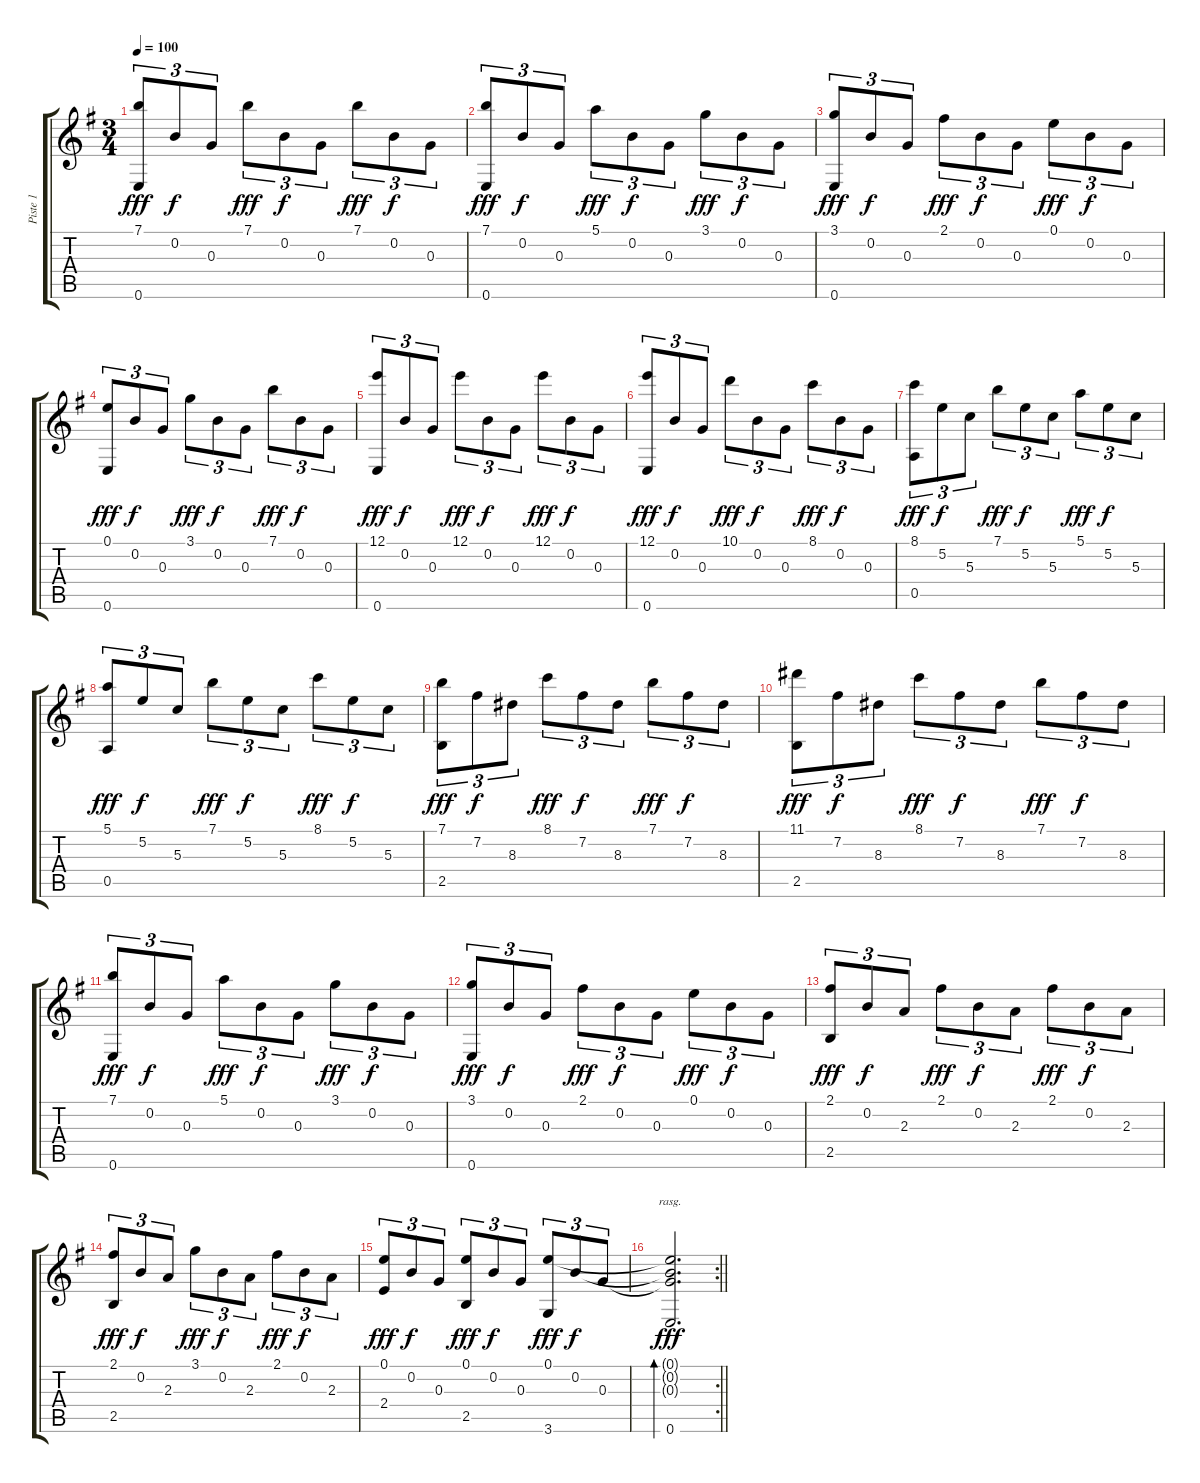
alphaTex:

\track ("Piste 1" "Piste 1") {instrument acousticguitarnylon}
\staff {score tabs}
\tuning (E4 B3 G3 D3 A2 E2) {hide}
\ts (3 4)
\tempo 100
\clef g2
\ks eminor
(7.1 0.6).8{tu (3 2) dy fff instrument acousticguitarnylon} 0.2.8{tu (3 2) dy f} 0.3.8{tu (3 2)} 7.1.8{tu (3 2) dy fff} 0.2.8{tu (3 2) dy f} 0.3.8{tu (3 2)} 7.1.8{tu (3 2) dy fff} 0.2.8{tu (3 2) dy f} 0.3.8{tu (3 2)} |
(7.1 0.6).8{tu (3 2) dy fff} 0.2.8{tu (3 2) dy f} 0.3.8{tu (3 2)} 5.1.8{tu (3 2) dy fff} 0.2.8{tu (3 2) dy f} 0.3.8{tu (3 2)} 3.1.8{tu (3 2) dy fff} 0.2.8{tu (3 2) dy f} 0.3.8{tu (3 2)} |
(3.1 0.6).8{tu (3 2) dy fff} 0.2.8{tu (3 2) dy f} 0.3.8{tu (3 2)} 2.1.8{tu (3 2) dy fff} 0.2.8{tu (3 2) dy f} 0.3.8{tu (3 2)} 0.1.8{tu (3 2) dy fff} 0.2.8{tu (3 2) dy f} 0.3.8{tu (3 2)} |
(0.1 0.6).8{tu (3 2) dy fff} 0.2.8{tu (3 2) dy f} 0.3.8{tu (3 2)} 3.1.8{tu (3 2) dy fff} 0.2.8{tu (3 2) dy f} 0.3.8{tu (3 2)} 7.1.8{tu (3 2) dy fff} 0.2.8{tu (3 2) dy f} 0.3.8{tu (3 2)} |
(12.1 0.6).8{tu (3 2) dy fff} 0.2.8{tu (3 2) dy f} 0.3.8{tu (3 2)} 12.1.8{tu (3 2) dy fff} 0.2.8{tu (3 2) dy f} 0.3.8{tu (3 2)} 12.1.8{tu (3 2) dy fff} 0.2.8{tu (3 2) dy f} 0.3.8{tu (3 2)} |
(12.1 0.6).8{tu (3 2) dy fff} 0.2.8{tu (3 2) dy f} 0.3.8{tu (3 2)} 10.1.8{tu (3 2) dy fff} 0.2.8{tu (3 2) dy f} 0.3.8{tu (3 2)} 8.1.8{tu (3 2) dy fff} 0.2.8{tu (3 2) dy f} 0.3.8{tu (3 2)} |
(8.1 0.5).8{tu (3 2) dy fff} 5.2.8{tu (3 2) dy f} 5.3.8{tu (3 2)} 7.1.8{tu (3 2) dy fff} 5.2.8{tu (3 2) dy f} 5.3.8{tu (3 2)} 5.1.8{tu (3 2) dy fff} 5.2.8{tu (3 2) dy f} 5.3.8{tu (3 2)} |
(5.1 0.5).8{tu (3 2) dy fff} 5.2.8{tu (3 2) dy f} 5.3.8{tu (3 2)} 7.1.8{tu (3 2) dy fff} 5.2.8{tu (3 2) dy f} 5.3.8{tu (3 2)} 8.1.8{tu (3 2) dy fff} 5.2.8{tu (3 2) dy f} 5.3.8{tu (3 2)} |
(7.1 2.5).8{tu (3 2) dy fff} 7.2.8{tu (3 2) dy f} 8.3.8{tu (3 2)} 8.1.8{tu (3 2) dy fff} 7.2.8{tu (3 2) dy f} 8.3.8{tu (3 2)} 7.1.8{tu (3 2) dy fff} 7.2.8{tu (3 2) dy f} 8.3.8{tu (3 2)} |
(11.1 2.5).8{tu (3 2) dy fff} 7.2.8{tu (3 2) dy f} 8.3.8{tu (3 2)} 8.1.8{tu (3 2) dy fff} 7.2.8{tu (3 2) dy f} 8.3.8{tu (3 2)} 7.1.8{tu (3 2) dy fff} 7.2.8{tu (3 2) dy f} 8.3.8{tu (3 2)} |
(7.1 0.6).8{tu (3 2) dy fff} 0.2.8{tu (3 2) dy f} 0.3.8{tu (3 2)} 5.1.8{tu (3 2) dy fff} 0.2.8{tu (3 2) dy f} 0.3.8{tu (3 2)} 3.1.8{tu (3 2) dy fff} 0.2.8{tu (3 2) dy f} 0.3.8{tu (3 2)} |
(3.1 0.6).8{tu (3 2) dy fff} 0.2.8{tu (3 2) dy f} 0.3.8{tu (3 2)} 2.1.8{tu (3 2) dy fff} 0.2.8{tu (3 2) dy f} 0.3.8{tu (3 2)} 0.1.8{tu (3 2) dy fff} 0.2.8{tu (3 2) dy f} 0.3.8{tu (3 2)} |
(2.1 2.5).8{tu (3 2) dy fff} 0.2.8{tu (3 2) dy f} 2.3.8{tu (3 2)} 2.1.8{tu (3 2) dy fff} 0.2.8{tu (3 2) dy f} 2.3.8{tu (3 2)} 2.1.8{tu (3 2) dy fff} 0.2.8{tu (3 2) dy f} 2.3.8{tu (3 2)} |
(2.1 2.5).8{tu (3 2) dy fff} 0.2.8{tu (3 2) dy f} 2.3.8{tu (3 2)} 3.1.8{tu (3 2) dy fff} 0.2.8{tu (3 2) dy f} 2.3.8{tu (3 2)} 2.1.8{tu (3 2) dy fff} 0.2.8{tu (3 2) dy f} 2.3.8{tu (3 2)} |
(0.1 2.4).8{tu (3 2) dy fff} 0.2.8{tu (3 2) dy f} 0.3.8{tu (3 2)} (0.1 2.5).8{tu (3 2) dy fff} 0.2.8{tu (3 2) dy f} 0.3.8{tu (3 2)} (0.1 3.6).8{tu (3 2) dy fff} 0.2.8{tu (3 2) dy f} 0.3.8{tu (3 2)} |
\rc 2
\barLineRight lightlight
(0.1{t} 0.2{t} 0.3{t} 0.6).2{d bd 60 rasg ii dy fff}
